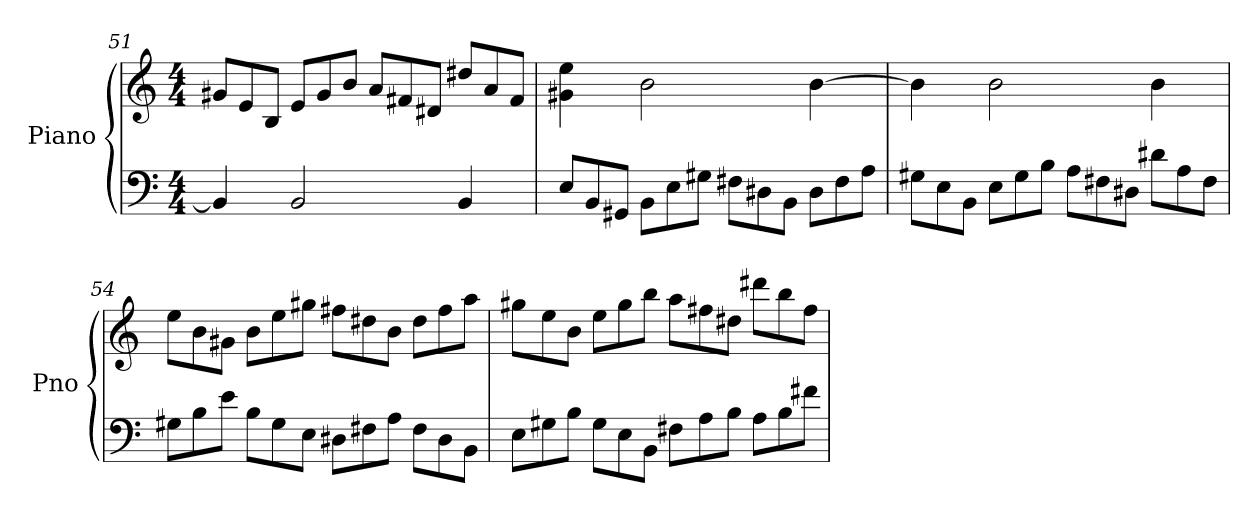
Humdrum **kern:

**kern	**kern
*part1	*part1
*staff2	*staff1
*I"Piano	*
*I'Pno	*
*clefF4	*clefG2
*k[]	*k[]
*M4/4	*M4/4
*	*Xtuplet
=51	=51
4BB/]	12g#X/L
.	12e/
.	12B/J
2BB/	12e/L
.	12g#/
.	12b/J
.	12a/L
.	12f#X/
.	12d#X/J
4BB/	12dd#X/L
.	12a/
.	12f#/J
!!LO:LB:g=z
=52	=52
*Xtuplet	*
12E/L	4g#X\ 4ee\
12BB/	.
12GG#X/J	.
12BB\L	2b\
12E\	.
12G#X\J	.
12F#X\L	.
12D#X\	.
12BB\J	.
12D#\L	[4b\
12F#\	.
12A\J	.
=53	=53
12G#X\L	4b\]
12E\	.
12BB\J	.
12E\L	2b\
12G#\	.
12B\J	.
12A\L	.
12F#X\	.
12D#X\J	.
12d#X\L	4b\
12A\	.
12F#\J	.
=54	=54
12G#X\L	12ee\L
12B\	12b\
12e\J	12g#X\J
12B\L	12b\L
12G#\	12ee\
12E\J	12gg#X\J
12D#X\L	12ff#X\L
12F#X\	12dd#X\
12A\J	12b\J
12F#\L	12dd#\L
12D#\	12ff#\
12BB\J	12aa\J
!!LO:LB:g=z
=55	=55
12E\L	12gg#X\L
12G#X\	12ee\
12B\J	12b\J
12G#\L	12ee\L
12E\	12gg#\
12BB\J	12bb\J
12F#X\L	12aa\L
12A\	12ff#X\
12B\J	12dd#X\J
12A\L	12ddd#X\L
12B\	12bb\
12f#X\J	12ff#\J
=	=
*-	*-
